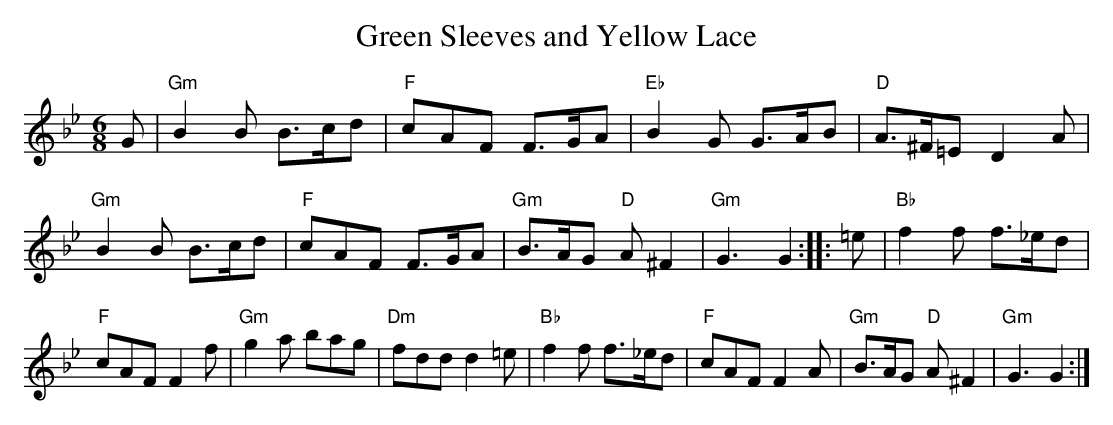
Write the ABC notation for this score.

X:1
T:Green Sleeves and Yellow Lace
M:6/8
L:1/8
K:Gm
G | "Gm"B2B B>cd | "F"cAF F>GA | "Eb"B2G G>AB | "D"A>^F=E D2A | \
"Gm"B2B B>cd | "F"cAF F>GA | "Gm"B>AG "D"A^F2 | "Gm"G3 G2 :: \
=e | "Bb"f2f f>_ed | "F"cAF F2f | "Gm"g2a bag | "Dm"fdd d2=e | \
"Bb"f2f f>_ed | "F"cAF F2A | "Gm"B>AG "D"A^F2 | "Gm"G3 G2 :|
